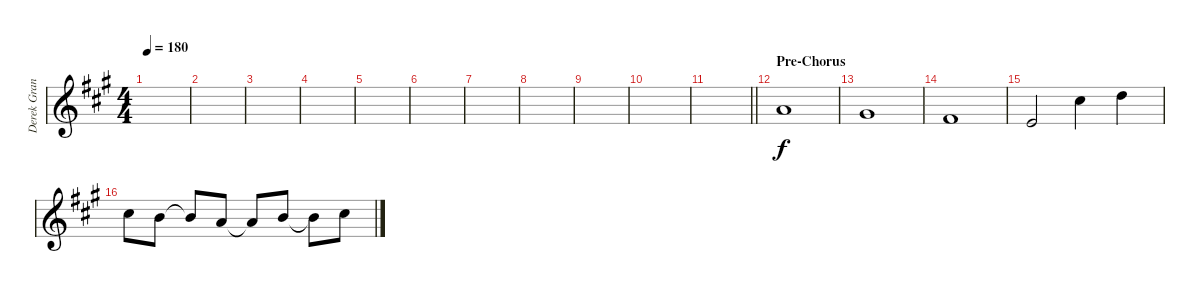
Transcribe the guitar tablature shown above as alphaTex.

\track ("Derek Grant - Vocals" "Derek Gran") {instrument overdrivenguitar}
\staff {score}
\tuning (E4 B3 G3 D3 A2 E2) {hide}
\ts (4 4)
\tempo 180
\clef g2
\ks a
|
|
|
|
|
|
|
|
|
|
\barLineRight lightlight
|
\section ("" "Pre-Chorus")
2.3.1 |
1.3.1 |
4.4.1 |
2.4.2 6.3.4 3.2.4 |
6.3.8 0.2.8 0.2{t}.8 2.3.8 2.3{t}.8 0.2.8 0.2{t}.8 2.2.8
